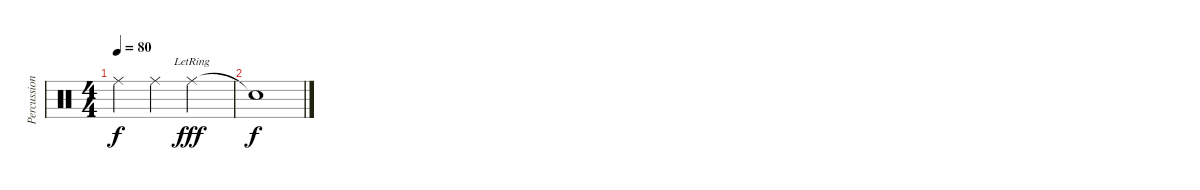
\track ("Percussion" "Percussion") {instrument percussion}
\staff {score}
\articulation defaults
\ts (4 4)
\tempo 80
\clef neutral
\ks c "Ride (middle)".4{dy f} "Ride (middle)".4 "Ride (middle)"{lr}.2{dy fff}
|
"Snare (hit)"{t}.1{dy f}
